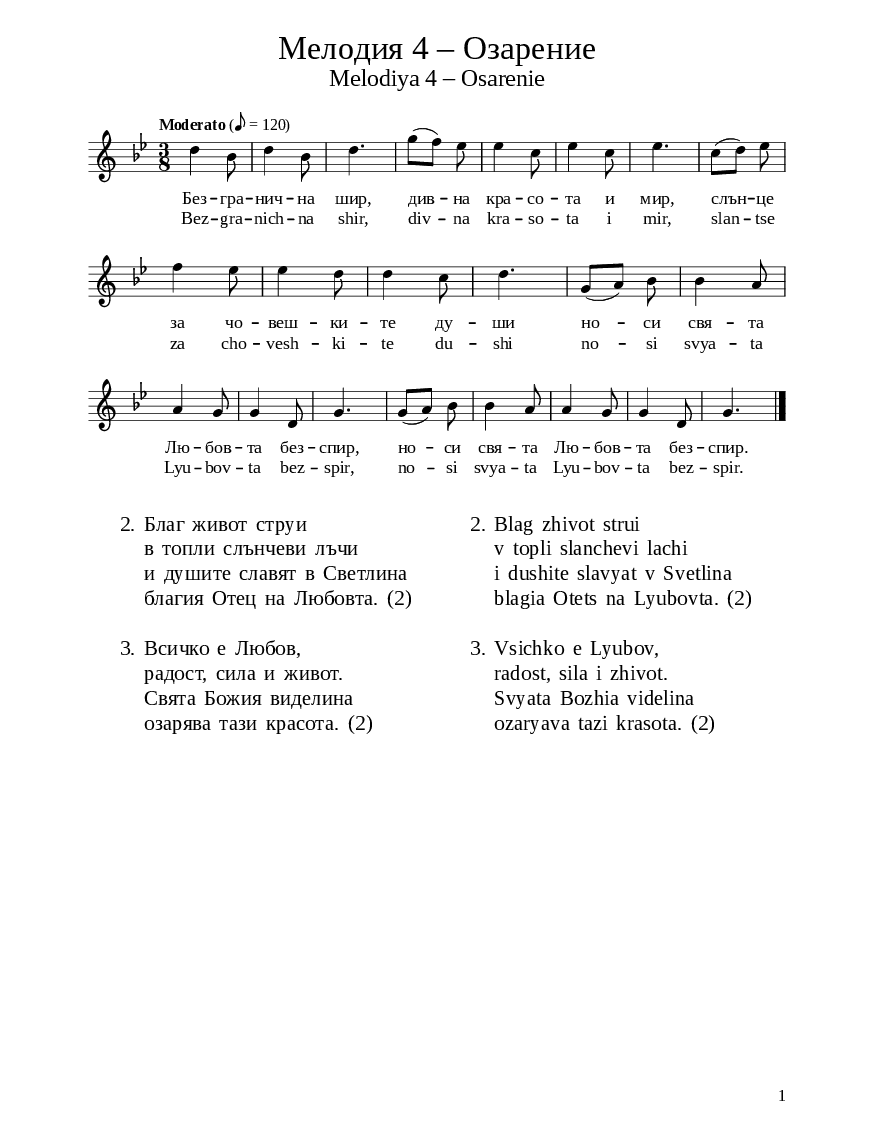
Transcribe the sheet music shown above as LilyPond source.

\version "2.24.0"

% include paper part and global functions
\include "include/globals.ily"

\bookpart {
  \include "include/bookpart-paper.ily"
  \score {
    \include "include/score-layout.ily"

    \new Voice \absolute {
      \clef treble
      \key bes \major
      \time 3/8
      \tempoFunc "Moderato" 8 "120"
      \autoBeamOff
      d''4 bes'8 | % 2
      d''4 bes'8 | % 3
      d''4. | % 4
      g''8 ( [ f''8 ) ] es''8 | % 5
      es''4 c''8 | % 6
      es''4 c''8 | % 7
      es''4. | % 8
      c''8 ( [ d''8 ) ] es''8 \break | % 9
      f''4 es''8 |
      es''4 d''8 | % 11
      d''4 c''8 | % 12
      d''4. | % 13
      g'8 ( [  a'8 ) ] bes'8 | % 14
      bes'4  a'8 \break | % 15
      a'4  g'8 | % 16
      g'4  d'8 | % 17
      g'4. | % 18
      g'8 ( [  a'8 ) ] bes'8 | % 19
      bes'4  a'8 |
      a'4  g'8 | % 21
      g'4  d'8 | % 22
      g'4. \bar "|."
    }

    \addlyrics {
      Без -- гра -- нич -- на шир, див
      -- на кра -- со -- та и мир,
      слън -- це за чо -- веш -- ки --
      те ду -- ши но -- си свя -- та
      Лю -- бов -- та без -- спир, но --
      си свя -- та Лю -- бов -- та без --
      спир.}
      \addlyrics {
        Bez -- gra -- nich -- na shir, div
        -- na kra -- so -- ta i mir,
        slan -- tse za cho -- vesh -- ki --
        te du -- shi no -- si svya -- ta
        Lyu -- bov -- ta bez -- spir, no --
        si svya -- ta Lyu -- bov -- ta bez --
        spir.}

        \header {
          title = \titleFunc "Мелодия 4 – Озарение" "Melodiya 4 – Osarenie"
        }

        \midi{}

      } % score

      \markup \fontsize #bgCoupletFontSize {
        \hspace #3
        \override #`(baseline-skip . ,bgCoupletBaselineSkip)
        \column {

          \line {   2.  Благ живот струи }
          \line {   "   " в топли слънчеви лъчи }
          \line {   "   " и душите славят в Светлина }
          \line {   "   " благия Отец на Любовта. (2) }
          \line {   "   " }
          \line {   3. Всичко е Любов, }
          \line {   "   " радост, сила и живот. }
          \line {   "   " Свята Божия виделина }
          \line {   "   " озарява тази красота. (2)}
        }

        \hspace #5
        \override #`(baseline-skip . ,bgCoupletBaselineSkip)
        \column {
          \line {   2. Blag zhivot strui }
          \line {   "   " v topli slanchevi lachi }
          \line {   "   " i dushite slavyat v Svetlina }
          \line {   "   " blagia Otets na Lyubovta. (2) }
          \line {   "   " }
          \line {   3. Vsichko e Lyubov, }
          \line {   "   " radost, sila i zhivot. }
          \line {   "   " Svyata Bozhia videlina }
          \line {   "   " ozaryava tazi krasota. (2)}
        } %column
      } % markup

      \pageBreak

      % include foreign translation(s) of the song
      \version "2.24.0"

\markup \fill-line { \fontsize #deTitleFontSize "Melodie 3 – Erleuchtung" }
\markup \null
\markup \null
\markup \fontsize #deCoupletFontSize {
  \hspace #17
  \override #`(baseline-skip . ,deCoupletBaselineSkip)

  \column {
    \line { " " }

    \line { 1. Unendliche Weite, }

    \line {   "   " wunderbare Schönheit und Frieden, }

    \line {   "   " Sonne für die menschlichen Seelen }

    \line {   "   " bringt unaufhörlich die Liebe. }
  \line {   "   " }
    \line {2. Das gute Leben strömt }

    \line {   "   " in den warmen Sonnenstrahlen }

    \line {   "   " und die Seelen lobpreisen im Licht }

    \line {   "   " der gütige Vater der Liebe. }
    \line {   "   " }

    \line {3. Alles ist Liebe, }

    \line {   "   " Freude, Kraft und Leben. }

    \line {   "   " Ihr göttliches Licht }

    \line {   "   " bescheint diese Schönheit. }

  }
}


    } % bookpart

    % Più mosso
    %
